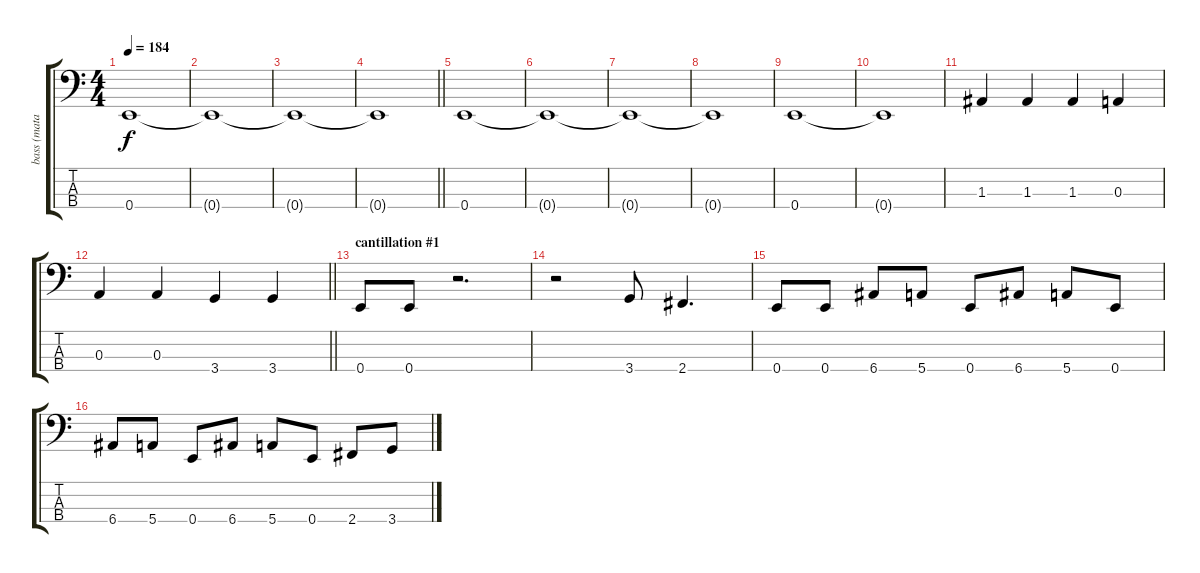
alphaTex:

\track ("bass (matatabi)" "bass (mata") {instrument electricbasspick}
\staff {score tabs}
\tuning (G2 D2 A1 E1) {hide}
\ts (4 4)
\tempo 184
\clef f4
\ks c
0.4.1{dy f} |
0.4{t}.1 |
0.4{t}.1 |
\barLineRight lightlight
0.4{t}.1 |
0.4.1 |
0.4{t}.1 |
0.4{t}.1 |
0.4{t}.1 |
0.4.1 |
0.4{t}.1 |
1.3.4 1.3.4 1.3.4 0.3.4 |
\barLineRight lightlight
0.3.4 0.3.4 3.4.4 3.4.4 |
\section ("" "cantillation #1")
0.4.8 0.4.8 r.2{d} |
r.2 3.4.8 2.4.4{d} |
0.4.8 0.4.8 6.4.8 5.4.8 0.4.8 6.4.8 5.4.8 0.4.8 |
6.4.8 5.4.8 0.4.8 6.4.8 5.4.8 0.4.8 2.4.8 3.4.8
